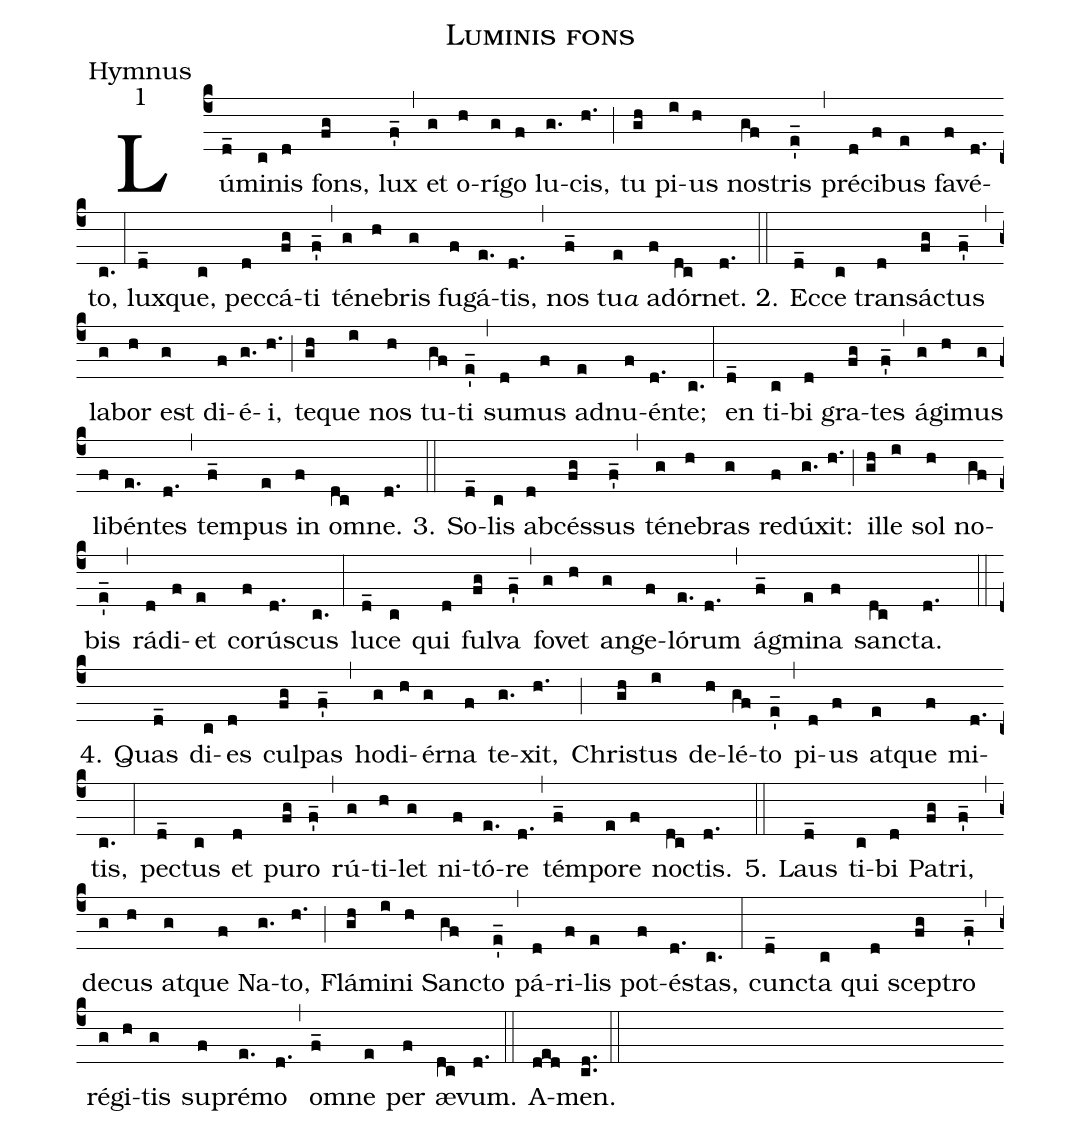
name:Luminis fons;
office-part:Hymnus;
mode:1;
%%
name:Luminis fons, lux;
office-part:Hymnus;
author:Alcuinus, Flaccus Albinus;
mode:1;
%%
(c4) Lú(d_)mi(c)nis(d) fons,(fg) lux(f'_) (,)
et(g) o(h)rí(g)go(f) lu(g.)cis,(h.) (;)
tu(gh) pi(i)us(h) nos(gf)tris(e'_) (,)
pré(d)ci(f)bus(e) fa(f)vé(d.)to,(c.) (:)
lux(d_)que,(c) pec(d)cá(fg)ti(f'_) (,)
té(g)ne(h)bris(g) fu(f)gá(e.)tis,(d.) (,)
nos(f_) tu<e>a</e>(e) a(f)dór(dc)net.(d.) (::)
2. Ec(d_)ce(c) trans(d)ác(fg)tus(f'_) (,)
la(g)bor(h) est(g) di(f)é(g.)i,(h.) (;)
te(gh)que(i) nos(h) tu(gf)ti(e'_) (,)
su(d)mus(f) ad(e)nu(f)én(d.)te;(c.) (:)
en(d_) ti(c)bi(d) gra(fg)tes(f'_) (,)
á(g)gi(h)mus(g) li(f)bén(e.)tes(d.) (,)
tem(f_)pus(e) in(f) om(dc)ne.(d.) (::)

3. So(d_)lis(c) ab(d)cés(fg)sus(f'_) (,)
té(g)ne(h)bras(g) re(f)dú(g.)xit:(h.) (;)
il(gh)le(i) sol(h) no(gf)bis(e'_) (,)
rá(d)di(f)et(e) co(f)rús(d.)cus(c.) (:)
lu(d_)ce(c) qui(d) ful(fg)va(f'_) (,)
fo(g)vet(h) an(g)ge(f)ló(e.)rum(d.) (,)
ág(f_)mi(e)na(f) sanc(dc)ta.(d.) (::)

4. Quas(d_) di(c)es(d) cul(fg)pas(f'_) (,)
ho(g)di(h)ér(g)na(f) te(g.)xit,(h.) (;)
Chris(gh)tus(i) de(h)lé(gf)to(e'_) (,)
pi(d)us(f) at(e)que(f) mi(d.)tis,(c.) (:)
pec(d_)tus(c) et(d) pu(fg)ro(f'_) (,)
rú(g)ti(h)let(g) ni(f)tó(e.)re(d.) (,)
tém(f_)po(e)re(f) noc(dc)tis.(d.) (::)

5. Laus(d_) ti(c)bi(d) Pa(fg)tri,(f'_) (,)
de(g)cus(h) at(g)que(f) Na(g.)to,(h.) (;)
Flá(gh)mi(i)ni(h) Sanc(gf)to(e'_) (,)
pá(d)ri(f)lis(e) pot(f)és(d.)tas,(c.) (:)
cunc(d_)ta(c) qui(d) scep(fg)tro(f'_) (,)
ré(g)gi(h)tis(g) su(f)pré(e.)mo(d.) (,)
om(f_)ne(e) per(f) æ(dc)vum.(d.) (::) A(ded)men.(cd..) (::)
